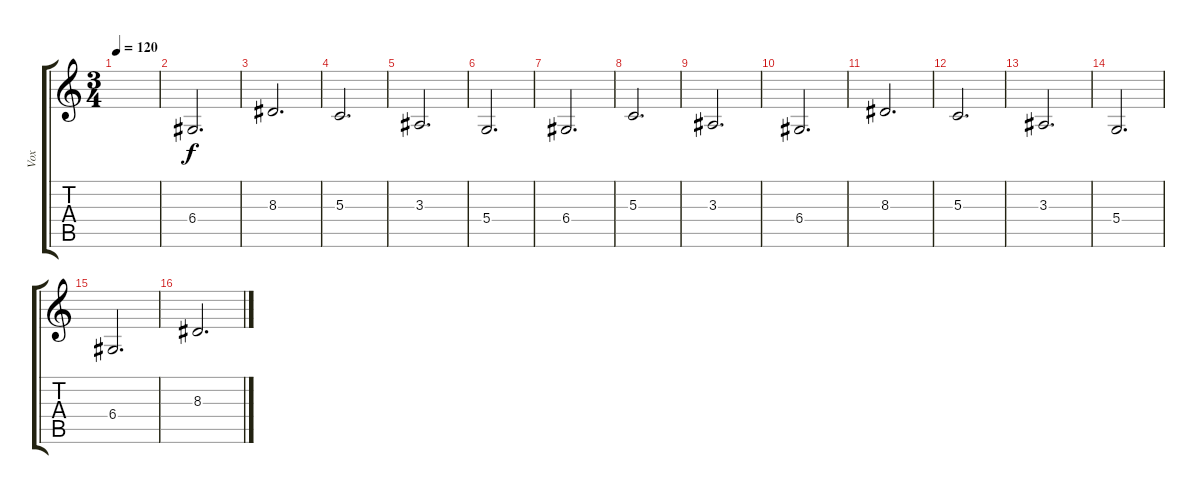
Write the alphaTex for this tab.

\track ("Vox" "Vox") {instrument clarinet}
\staff {score tabs}
\tuning (E4 B3 G3 D3 A2 E2) {hide}
\ts (3 4)
\tempo 120
\clef g2
\ks c
|
6.4.2{d} |
8.3.2{d} |
5.3.2{d} |
3.3.2{d} |
5.4.2{d} |
6.4.2{d} |
5.3.2{d} |
3.3.2{d} |
6.4.2{d} |
8.3.2{d} |
5.3.2{d} |
3.3.2{d} |
5.4.2{d} |
6.4.2{d} |
8.3.2{d}
